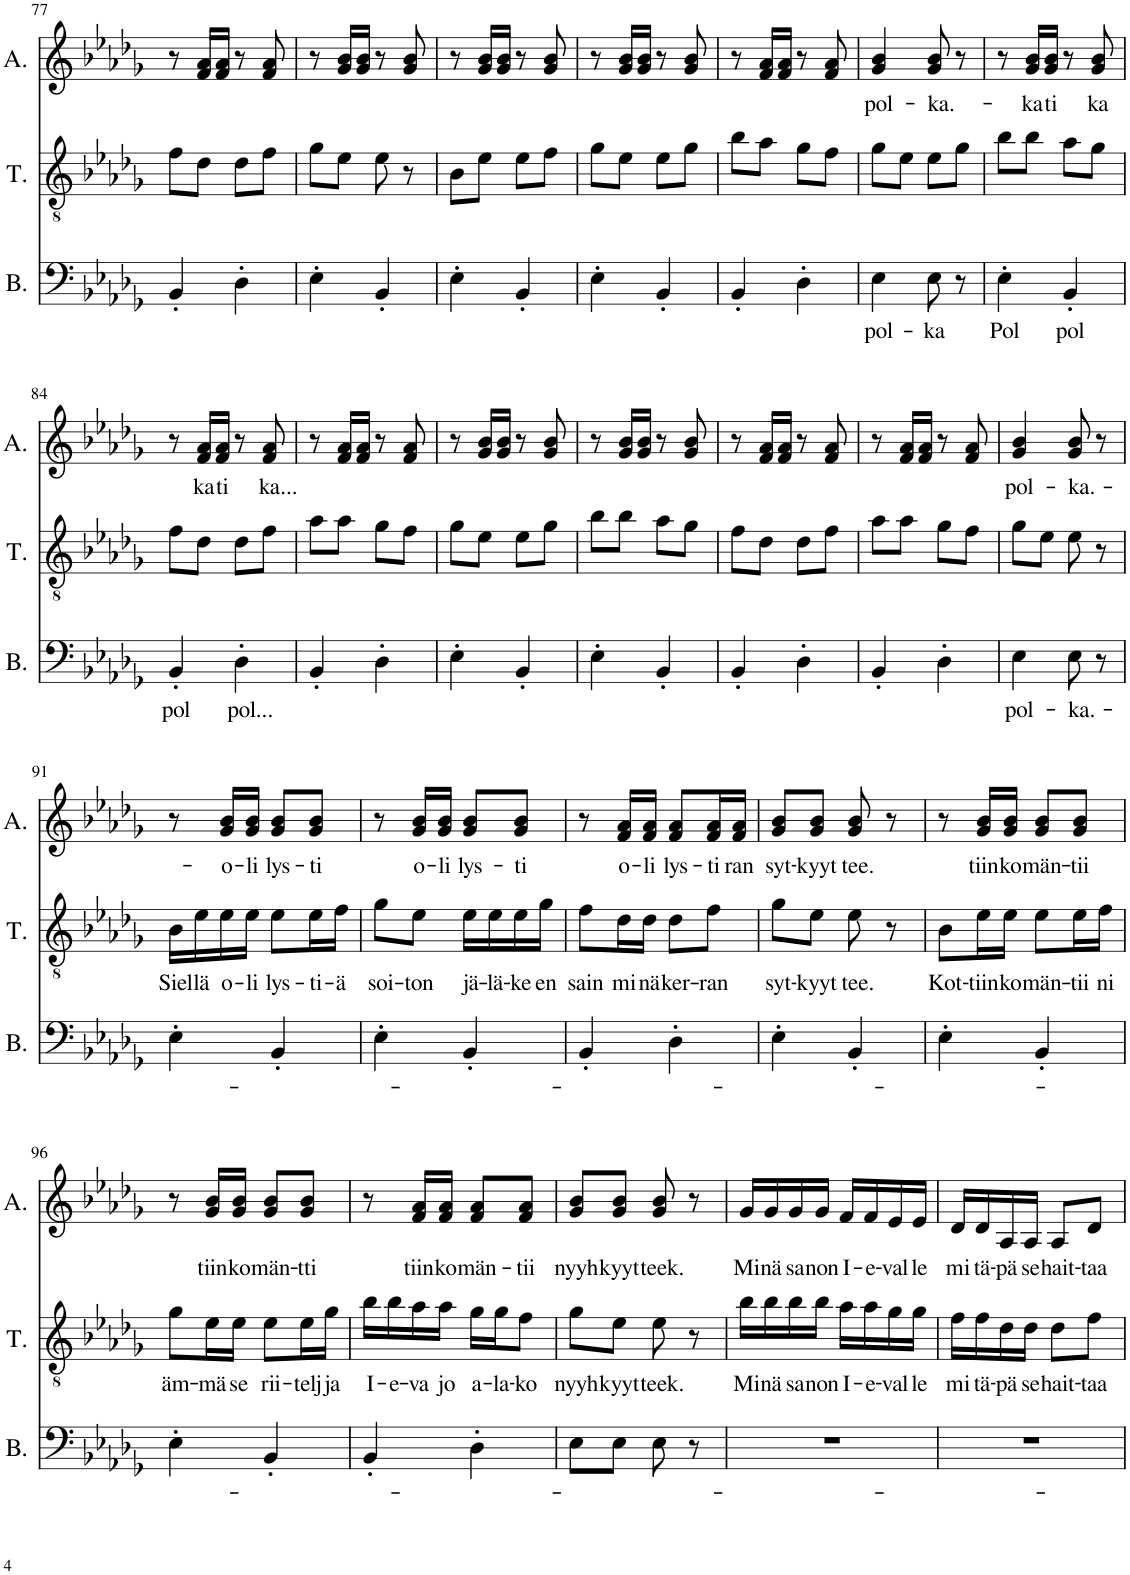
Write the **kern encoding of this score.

**kern	**text	**kern	**text	**kern	**text
*part3	*part3	*part2	*part2	*part1	*part1
*staff3	*staff3	*staff2	*staff2	*staff1	*staff1
*I"Bass	*	*I"Tenor	*	*I"Alto	*
*I'B.	*	*I'T.	*	*I'A.	*
!!LO:PB:g=z
*clefF4	*	*clefGv2	*	*clefG2	*
*k[b-e-a-d-g-]	*	*k[b-e-a-d-g-]	*	*k[b-e-a-d-g-]	*
*M2/4	*	*M2/4	*	*M2/4	*
=77	=77	=77	=77	=77	=77
4BB-'/	.	8f\L	.	8r	.
.	.	8d-\J	.	16f/ 16a-/LL	.
.	.	.	.	16f/ 16a-/JJ	.
4D-'\	.	8d-\L	.	8r	.
.	.	8f\J	.	8f/ 8a-/	.
=78	=78	=78	=78	=78	=78
4E-'\	.	8g-\L	.	8r	.
.	.	8e-\J	.	16g-/ 16b-/LL	.
.	.	.	.	16g-/ 16b-/JJ	.
4BB-'/	.	8e-\	.	8r	.
.	.	8r	.	8g-/ 8b-/	.
=79	=79	=79	=79	=79	=79
4E-'\	.	8B-\L	.	8r	.
.	.	8e-\J	.	16g-/ 16b-/LL	.
.	.	.	.	16g-/ 16b-/JJ	.
4BB-'/	.	8e-\L	.	8r	.
.	.	8f\J	.	8g-/ 8b-/	.
=80	=80	=80	=80	=80	=80
4E-'\	.	8g-\L	.	8r	.
.	.	8e-\J	.	16g-/ 16b-/LL	.
.	.	.	.	16g-/ 16b-/JJ	.
4BB-'/	.	8e-\L	.	8r	.
.	.	8g-\J	.	8g-/ 8b-/	.
=81	=81	=81	=81	=81	=81
4BB-'/	.	8b-\L	.	8r	.
.	.	8a-\J	.	16f/ 16a-/LL	.
.	.	.	.	16f/ 16a-/JJ	.
4D-'\	.	8g-\L	.	8r	.
.	.	8f\J	.	8f/ 8a-/	.
=82	=82	=82	=82	=82	=82
!	!LO:LY:b	!	!	!	!LO:LY:b
4E-\	pol-	8g-\L	.	4g-/ 4b-/	pol-
.	.	8e-\J	.	.	.
!	!LO:LY:b	!	!	!	!LO:LY:b
8E-\	-ka	8e-\L	.	8g-/ 8b-/	-ka.-
8r	.	8g-\J	.	8r	.
=83	=83	=83	=83	=83	=83
!	!LO:LY:b	!	!	!	!
4E-'\	Pol	8b-\L	.	8r	.
!	!	!	!	!	!LO:LY:b
.	.	8b-\J	.	16g-/ 16b-/LL	ka-
!	!	!	!	!	!LO:LY:b
.	.	.	.	16g-/ 16b-/JJ	-ti
!	!LO:LY:b	!	!	!	!
4BB-'/	pol	8a-\L	.	8r	.
!	!	!	!	!	!LO:LY:b
.	.	8g-\J	.	8g-/ 8b-/	ka
!!LO:LB:g=z
=84	=84	=84	=84	=84	=84
!	!LO:LY:b	!	!	!	!
4BB-'/	pol	8f\L	.	8r	.
!	!	!	!	!	!LO:LY:b
.	.	8d-\J	.	16f/ 16a-/LL	ka-
!	!	!	!	!	!LO:LY:b
.	.	.	.	16f/ 16a-/JJ	-ti
!	!LO:LY:b	!	!	!	!
4D-'\	pol...	8d-\L	.	8r	.
!	!	!	!	!	!LO:LY:b
.	.	8f\J	.	8f/ 8a-/	ka...
=85	=85	=85	=85	=85	=85
4BB-'/	.	8a-\L	.	8r	.
.	.	8a-\J	.	16f/ 16a-/LL	.
.	.	.	.	16f/ 16a-/JJ	.
4D-'\	.	8g-\L	.	8r	.
.	.	8f\J	.	8f/ 8a-/	.
=86	=86	=86	=86	=86	=86
4E-'\	.	8g-\L	.	8r	.
.	.	8e-\J	.	16g-/ 16b-/LL	.
.	.	.	.	16g-/ 16b-/JJ	.
4BB-'/	.	8e-\L	.	8r	.
.	.	8g-\J	.	8g-/ 8b-/	.
=87	=87	=87	=87	=87	=87
4E-'\	.	8b-\L	.	8r	.
.	.	8b-\J	.	16g-/ 16b-/LL	.
.	.	.	.	16g-/ 16b-/JJ	.
4BB-'/	.	8a-\L	.	8r	.
.	.	8g-\J	.	8g-/ 8b-/	.
=88	=88	=88	=88	=88	=88
4BB-'/	.	8f\L	.	8r	.
.	.	8d-\J	.	16f/ 16a-/LL	.
.	.	.	.	16f/ 16a-/JJ	.
4D-'\	.	8d-\L	.	8r	.
.	.	8f\J	.	8f/ 8a-/	.
=89	=89	=89	=89	=89	=89
4BB-'/	.	8a-\L	.	8r	.
.	.	8a-\J	.	16f/ 16a-/LL	.
.	.	.	.	16f/ 16a-/JJ	.
4D-'\	.	8g-\L	.	8r	.
.	.	8f\J	.	8f/ 8a-/	.
=90	=90	=90	=90	=90	=90
!	!LO:LY:b	!	!	!	!LO:LY:b
4E-\	pol-	8g-\L	.	4g-/ 4b-/	pol-
.	.	8e-\J	.	.	.
!	!LO:LY:b	!	!	!	!LO:LY:b
8E-\	-ka.-	8e-\	.	8g-/ 8b-/	-ka.-
8r	.	8r	.	8r	.
!!LO:LB:g=z
=91	=91	=91	=91	=91	=91
!	!	!	!LO:LY:b	!	!
4E-'\	.	16B-\LL	Siel-	8r	.
!	!	!	!LO:LY:b	!	!
.	.	16e-\	-lä	.	.
!	!	!	!LO:LY:b	!	!LO:LY:b
.	.	16e-\	o-	16g-/ 16b-/LL	o-
!	!	!	!LO:LY:b	!	!LO:LY:b
.	.	16e-\JJ	-li	16g-/ 16b-/JJ	-li
!	!	!	!LO:LY:b	!	!LO:LY:b
4BB-'/	.	8e-\L	lys-	8g-/ 8b-/L	lys-
!	!	!	!LO:LY:b	!	!LO:LY:b
.	.	16e-\L	-ti-	8g-/ 8b-/J	-ti
!	!	!	!LO:LY:b	!	!
.	.	16f\JJ	-ä	.	.
=92	=92	=92	=92	=92	=92
!	!	!	!LO:LY:b	!	!
4E-'\	.	8g-\L	soi-	8r	.
!	!	!	!LO:LY:b	!	!LO:LY:b
.	.	8e-\J	-ton	16g-/ 16b-/LL	o-
!	!	!	!	!	!LO:LY:b
.	.	.	.	16g-/ 16b-/JJ	-li
!	!	!	!LO:LY:b	!	!LO:LY:b
4BB-'/	.	16e-\LL	jä-	8g-/ 8b-/L	lys-
!	!	!	!LO:LY:b	!	!
.	.	16e-\	-lä-	.	.
!	!	!	!LO:LY:b	!	!LO:LY:b
.	.	16e-\	-ke-	8g-/ 8b-/J	-ti
!	!	!	!LO:LY:b	!	!
.	.	16g-\JJ	-en	.	.
=93	=93	=93	=93	=93	=93
!	!	!	!LO:LY:b	!	!
4BB-'/	.	8f\L	sain	8r	.
!	!	!	!LO:LY:b	!	!LO:LY:b
.	.	16d-\L	mi-	16f/ 16a-/LL	o-
!	!	!	!LO:LY:b	!	!LO:LY:b
.	.	16d-\JJ	-nä	16f/ 16a-/JJ	-li
!	!	!	!LO:LY:b	!	!LO:LY:b
4D-'\	.	8d-\L	ker-	8f/ 8a-/L	lys-
!	!	!	!LO:LY:b	!	!LO:LY:b
.	.	8f\J	-ran	16f/ 16a-/L	-ti
!	!	!	!	!	!LO:LY:b
.	.	.	.	16f/ 16a-/JJ	ran
=94	=94	=94	=94	=94	=94
!	!	!	!LO:LY:b	!	!LO:LY:b
4E-'\	.	8g-\L	syt-	8g-/ 8b-/L	syt-
!	!	!	!LO:LY:b	!	!LO:LY:b
.	.	8e-\J	-kyyt-	8g-/ 8b-/J	-kyyt-
!	!	!	!LO:LY:b	!	!LO:LY:b
4BB-'/	.	8e-\	-tee.	8g-/ 8b-/	-tee.
.	.	8r	.	8r	.
=95	=95	=95	=95	=95	=95
!	!	!	!LO:LY:b	!	!
4E-'\	.	8B-\L	Kot-	8r	.
!	!	!	!LO:LY:b	!	!LO:LY:b
.	.	16e-\L	-tiin	16g-/ 16b-/LL	tiin
!	!	!	!LO:LY:b	!	!LO:LY:b
.	.	16e-\JJ	ko	16g-/ 16b-/JJ	ko
!	!	!	!LO:LY:b	!	!LO:LY:b
4BB-'/	.	8e-\L	män-	8g-/ 8b-/L	män-
!	!	!	!LO:LY:b	!	!LO:LY:b
.	.	16e-\L	-tii	8g-/ 8b-/J	-tii
!	!	!	!LO:LY:b	!	!
.	.	16f\JJ	ni	.	.
!!LO:LB:g=z
=96	=96	=96	=96	=96	=96
!	!	!	!LO:LY:b	!	!
4E-'\	.	8g-\L	äm-	8r	.
!	!	!	!LO:LY:b	!	!LO:LY:b
.	.	16e-\L	-mä	16g-/ 16b-/LL	tiin
!	!	!	!LO:LY:b	!	!LO:LY:b
.	.	16e-\JJ	se	16g-/ 16b-/JJ	ko
!	!	!	!LO:LY:b	!	!LO:LY:b
4BB-'/	.	8e-\L	rii-	8g-/ 8b-/L	män-
!	!	!	!LO:LY:b	!	!LO:LY:b
.	.	16e-\L	-telj	8g-/ 8b-/J	-tti
!	!	!	!LO:LY:b	!	!
.	.	16g-\JJ	ja	.	.
=97	=97	=97	=97	=97	=97
!	!	!	!LO:LY:b	!	!
4BB-'/	.	16b-\LL	I-	8r	.
!	!	!	!LO:LY:b	!	!
.	.	16b-\	-e-	.	.
!	!	!	!LO:LY:b	!	!LO:LY:b
.	.	16a-\	-va	16f/ 16a-/LL	tiin
!	!	!	!LO:LY:b	!	!LO:LY:b
.	.	16a-\JJ	jo	16f/ 16a-/JJ	ko
!	!	!	!LO:LY:b	!	!LO:LY:b
4D-'\	.	16g-\LL	a-	8f/ 8a-/L	män-
!	!	!	!LO:LY:b	!	!
.	.	16g-\J	-la-	.	.
!	!	!	!LO:LY:b	!	!LO:LY:b
.	.	8f\J	-ko	8f/ 8a-/J	-tii
=98	=98	=98	=98	=98	=98
!	!	!	!LO:LY:b	!	!LO:LY:b
8E-\L	.	8g-\L	nyyh-	8g-/ 8b-/L	nyyh-
!	!	!	!LO:LY:b	!	!LO:LY:b
8E-\J	.	8e-\J	-kyyt-	8g-/ 8b-/J	-kyyt-
!	!	!	!LO:LY:b	!	!LO:LY:b
8E-\	.	8e-\	-teek.	8g-/ 8b-/	-teek.
8r	.	8r	.	8r	.
=99	=99	=99	=99	=99	=99
!	!	!	!LO:LY:b	!	!LO:LY:b
2r	.	16b-\LL	Mi-	16g-/LL	Mi-
!	!	!	!LO:LY:b	!	!LO:LY:b
.	.	16b-\	-nä	16g-/	-nä
!	!	!	!LO:LY:b	!	!LO:LY:b
.	.	16b-\	sa-	16g-/	sa-
!	!	!	!LO:LY:b	!	!LO:LY:b
.	.	16b-\JJ	-non	16g-/JJ	-non
!	!	!	!LO:LY:b	!	!LO:LY:b
.	.	16a-\LL	I-	16f/LL	I-
!	!	!	!LO:LY:b	!	!LO:LY:b
.	.	16a-\	-e-	16f/	-e-
!	!	!	!LO:LY:b	!	!LO:LY:b
.	.	16g-\	-val-	16e-/	-val-
!	!	!	!LO:LY:b	!	!LO:LY:b
.	.	16g-\JJ	-le	16e-/JJ	-le
=100	=100	=100	=100	=100	=100
!	!	!	!LO:LY:b	!	!LO:LY:b
2r	.	16f\LL	mi-	16d-/LL	mi-
!	!	!	!LO:LY:b	!	!LO:LY:b
.	.	16f\	-tä-	16d-/	-tä-
!	!	!	!LO:LY:b	!	!LO:LY:b
.	.	16d-\	-pä	16A-/	pä
!	!	!	!LO:LY:b	!	!LO:LY:b
.	.	16d-\JJ	se	16A-/JJ	se
!	!	!	!LO:LY:b	!	!LO:LY:b
.	.	8d-\L	hait-	8A-/L	hait-
!	!	!	!LO:LY:b	!	!LO:LY:b
.	.	8f\J	-taa	8d-/J	-taa
=	=	=	=	=	=
*-	*-	*-	*-	*-	*-
